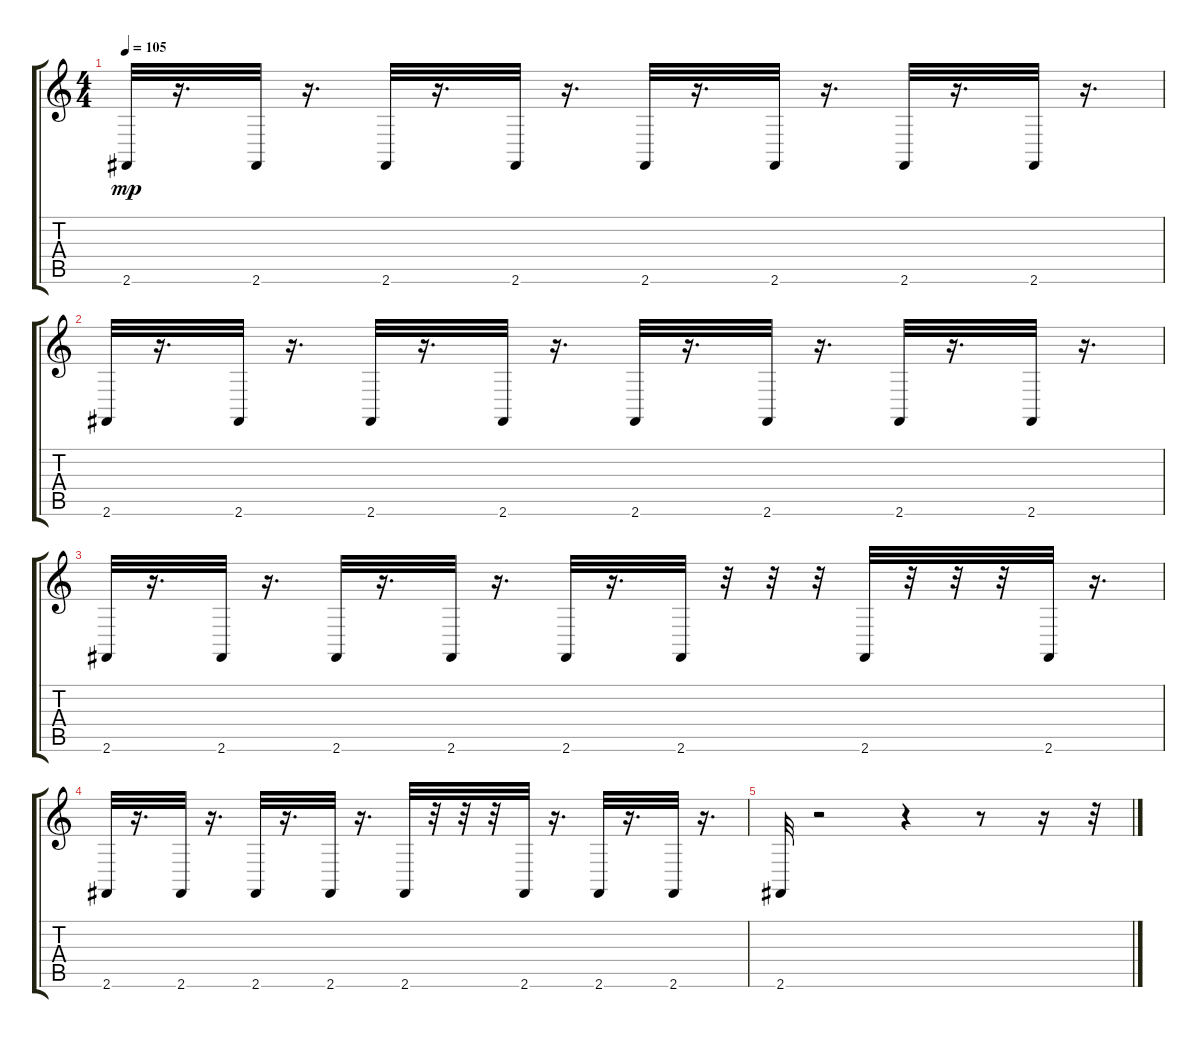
\track "" {instrument acousticgrandpiano}
\staff {score tabs}
\tuning (E4 B3 G3 D3 A2 E2) {hide}
\ts (4 4)
\tempo 105
\clef g2
\ks c
2.6.32{dy mp} r.16{d} 2.6.32 r.16{d} 2.6.32 r.16{d} 2.6.32 r.16{d} 2.6.32 r.16{d} 2.6.32 r.16{d} 2.6.32 r.16{d} 2.6.32 r.16{d} |
2.6.32 r.16{d} 2.6.32 r.16{d} 2.6.32 r.16{d} 2.6.32 r.16{d} 2.6.32 r.16{d} 2.6.32 r.16{d} 2.6.32 r.16{d} 2.6.32 r.16{d} |
2.6.32 r.16{d} 2.6.32 r.16{d} 2.6.32 r.16{d} 2.6.32 r.16{d} 2.6.32 r.16{d} 2.6.32 r.32 r.32 r.32 2.6.32 r.32 r.32 r.32 2.6.32 r.16{d} |
2.6.32 r.16{d} 2.6.32 r.16{d} 2.6.32 r.16{d} 2.6.32 r.16{d} 2.6.32 r.32 r.32 r.32 2.6.32 r.16{d} 2.6.32 r.16{d} 2.6.32 r.16{d} |
2.6.32 r.2 r.4 r.8 r.16 r.32
